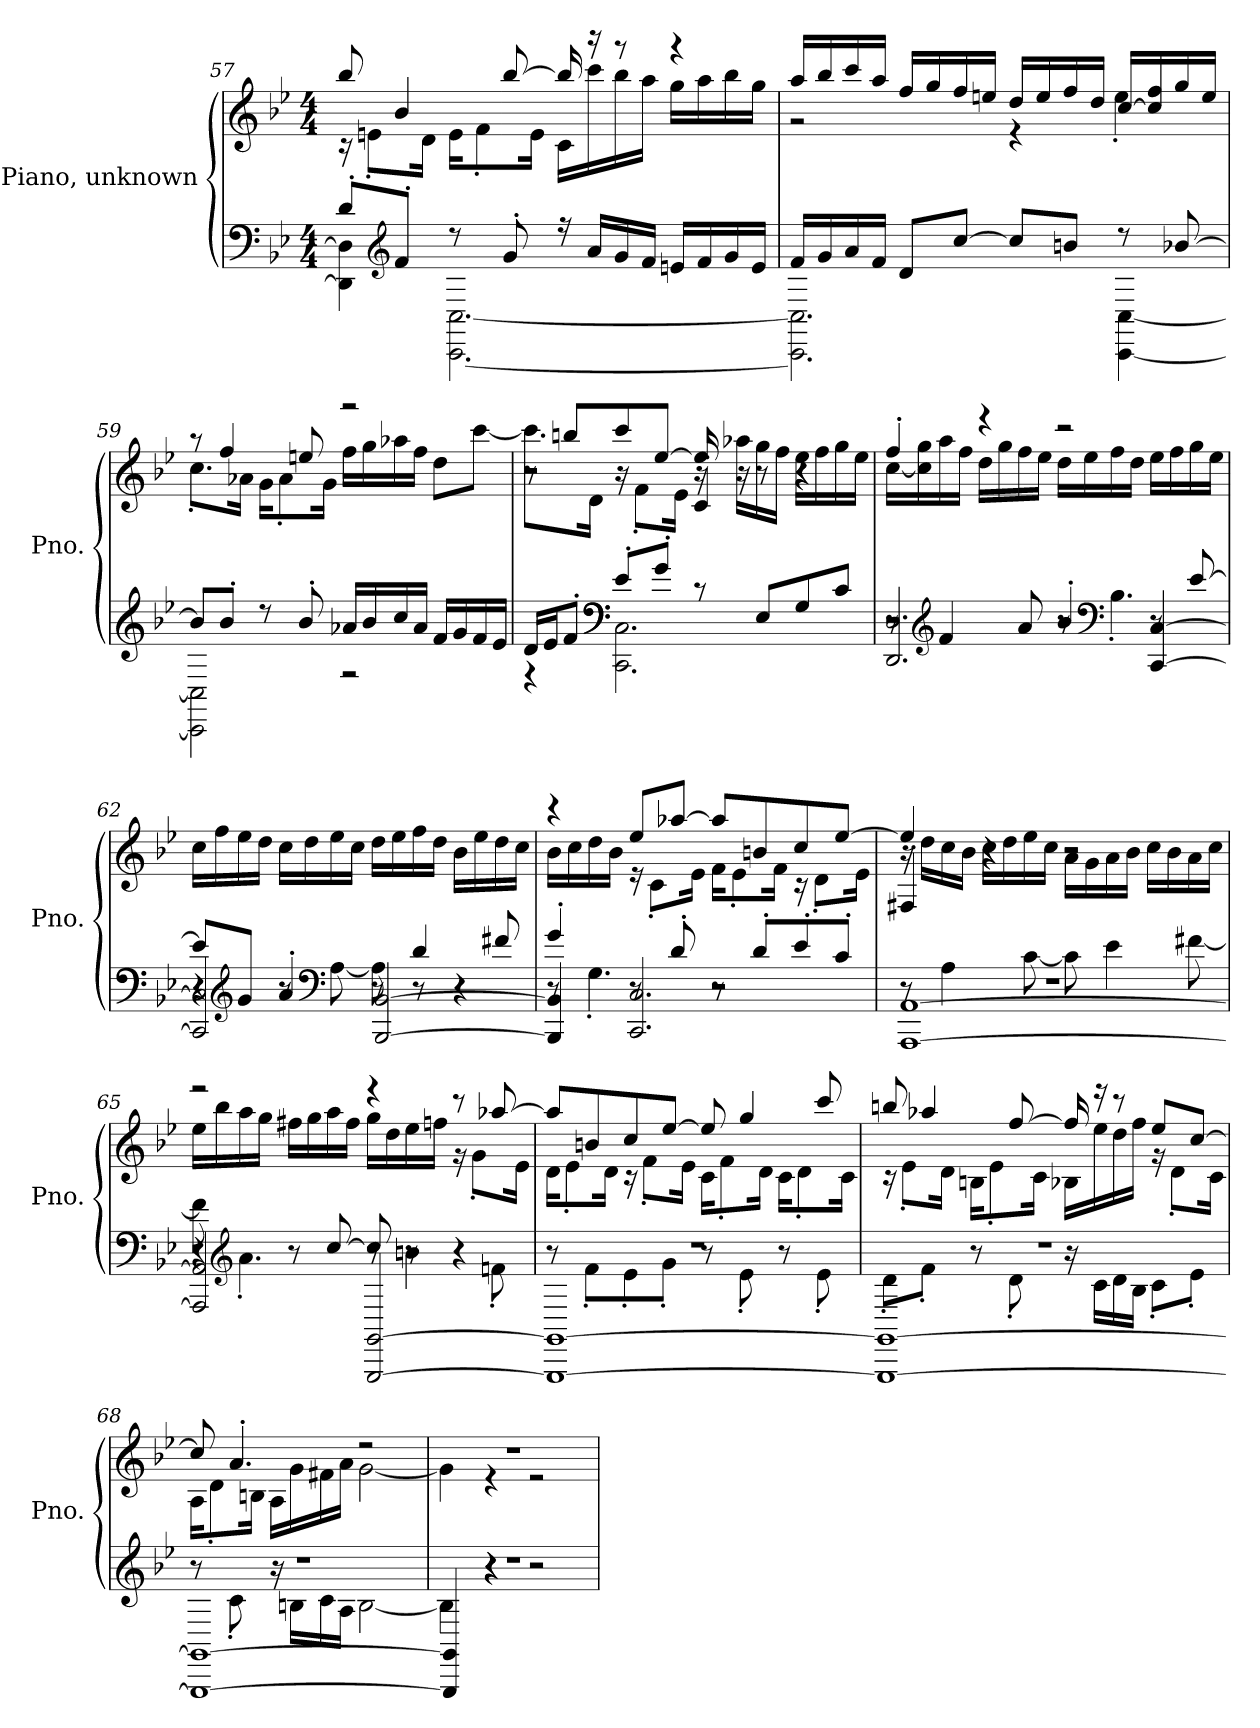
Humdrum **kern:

**kern	**kern
*part1	*part1
*staff2	*staff1
*I"Piano, unknown	*
*I'Pno.	*
!!LO:LB:g=z
*clefF4	*clefG2
*k[b-e-]	*k[b-e-]
*M4/4	*M4/4
=57	=57
*^	*^
8d'/L	4DD\] 4D\]	8bb-/	16r
.	.	.	8en'\L
*clefG2	*	*	*
8f'/J	.	4b-/	.
.	.	.	16d\Jk
8r	[2.CC\ [2.C\	.	16e\KL
.	.	.	8f'\
8g'/	.	[8bb-/	.
.	.	.	16e\Jk
16r	.	16bb-/]	16c\LL
16a/LL	.	16r	16ccc\
16g/	.	8r	16bb-\
16f/JJ	.	.	16aa\JJ
16en/LL	.	4r	16gg\LL
16f/	.	.	16aa\
16g/	.	.	16bb-\
16e/JJ	.	.	16gg\JJ
=58	=58	=58	=58
16f/LL	2.CC\] 2.C\]	16aa/LL	2r
16g/	.	16bb-/	.
16a/	.	16ccc/	.
16f/JJ	.	16aa/JJ	.
8d/L	.	16ff/LL	.
.	.	16gg/	.
[8cc/J	.	16ff/	.
.	.	16een/JJ	.
8cc/L]	.	16dd/LL	4r
.	.	16ee/	.
8bn/J	.	16ff/	.
.	.	16dd/JJ	.
8r	[4CC\ [4C\	[16cc/LL	4ee'\
.	.	16cc/] 16ff/	.
[8b-X/	.	16gg/	.
.	.	16ee/JJ	.
!!LO:LB:g=z	!!
=59	=59	=59	=59
8b-/L]	2CC\] 2C\]	8r	8.cc'\L
8b-'/J	.	4ff/	.
.	.	.	16a-X\Jk
8r	.	.	16g\KL
.	.	.	8a-'\
8b-'/	.	8een/	.
.	.	.	16g\Jk
16a-X/LL	2r	2r	16ff\LL
16b-/	.	.	16gg\
16cc/	.	.	16aa-X\
16a-/JJ	.	.	16ff\JJ
16f/LL	.	.	8dd\L
16g/	.	.	.
16f/	.	.	[8ccc\J
16e-/JJ	.	.	.
=60	=60	=60	=60
*	*	*	*^
16d/LL	4r	8r	8.ccc\L]	2r
16e-/J	.	.	.	.
8f'/J	.	8bbn/L	.	.
.	.	.	16d\Jk	.
*clefF4	*	*	*	*
8e-'/L	2.CC\ 2.C\	8ccc/	16r	.
.	.	.	8f'\L	.
8g'/J	.	[8ee-/J	.	.
.	.	.	16e-\Jk	.
8r	.	16ee-/]	16r	4c'/
.	.	16r	16aa-X\LL	.
8E-/L	.	8r	16gg\	.
.	.	.	16ff\JJ	.
8G/	.	4r	16ee-\LL	4r
.	.	.	16ff\	.
8c/J	.	.	16gg\	.
.	.	.	16ee-\JJ	.
*	*	*	*v	*v
!!LO:PB:g=z
=61	=61	=61	=61
*	*^	*	*
8r	2r	2.DD/ 2.D/	4ff'/	[16cc\LL
.	.	.	.	16cc\] 16gg\
*clefG2	*	*	*	*
4f/	.	.	.	16aa\
.	.	.	.	16ff\JJ
.	.	.	4r	16dd\LL
.	.	.	.	16gg\
8a/	.	.	.	16ff\
.	.	.	.	16ee-\JJ
4b-'/	8r	.	2r	16dd\LL
.	.	.	.	16ee-\
*clefF4	*	*	*	*
.	4.B-'\	.	.	16ff\
.	.	.	.	16dd\JJ
8r	.	[4CC/ [4C/	.	16ee-\LL
.	.	.	.	16ff\
[8e-/	.	.	.	16gg\
.	.	.	.	16ee-\JJ
*	*	*	*v	*v
=62	=62	=62	=62
8e-/L]	4r	2CC/] 2C/]	16cc\LL
.	.	.	16ff\
*clefG2	*	*	*
8g/J	.	.	16ee-\
.	.	.	16dd\JJ
4a'/	8r	.	16cc\LL
.	.	.	16dd\
*clefF4	*	*	*
.	[8A\	.	16ee-\
.	.	.	16cc\JJ
8r	8A\]	[2BBB-/ [2BB-/	16dd\LL
.	.	.	16ee-\
4d/	8r	.	16ff\
.	.	.	16dd\JJ
.	4r	.	16b-\LL
.	.	.	16ee-\
8f#X/	.	.	16dd\
.	.	.	16cc\JJ
!!LO:LB:g=z
=63	=63	=63	=63
*	*	*	*^
4g'/	8r	4BBB-/] 4BB-/]	4r	16b-\LL
.	.	.	.	16cc\
.	4.G'\	.	.	16dd\
.	.	.	.	16b-\JJ
8r	.	2.CC/ 2.C/	8ee-/L	16r
.	.	.	.	8c'\L
8d'/	.	.	[8aa-X/J	.
.	.	.	.	16e-\Jk
8r	2r	.	8aa-/L]	16f\KL
.	.	.	.	8e-'\
8d'/L	.	.	8bn/	.
.	.	.	.	16f\Jk
8e-'/	.	.	8cc/	16r
.	.	.	.	8d'\L
8c'/J	.	.	[8ee-/J	.
.	.	.	.	16e-\Jk
=64	=64	=64	=64	=64
*	*	*	*	*^
1r	8r	[1AAA [1AA	4ee-/]	16r	4F#X'/
.	.	.	.	16dd\LL	.
.	4A\	.	.	16cc\	.
.	.	.	.	16b-\JJ	.
.	.	.	4r	16cc\LL	4r
.	.	.	.	16dd\	.
.	[8c\	.	.	16ee-\	.
.	.	.	.	16cc\JJ	.
.	8c\]	.	2r	16a\LL	2r
.	.	.	.	16g\	.
.	4e-\	.	.	16a\	.
.	.	.	.	16b-\JJ	.
.	.	.	.	16cc\LL	.
.	.	.	.	16b-\	.
.	[8f#X\	.	.	16a\	.
.	.	.	.	16cc\JJ	.
*	*	*	*	*v	*v
!!LO:LB:g=z
=65	=65	=65	=65	=65
4r	8f#\]	2AAA/] 2AA/]	2r	16ee-\LL
.	.	.	.	16bb-\
*clefG2	*	*	*	*
.	4.a'\	.	.	16aa\
.	.	.	.	16gg\JJ
8r	.	.	.	16ff#X\LL
.	.	.	.	16gg\
[8cc/	.	.	.	16aa\
.	.	.	.	16ff#\JJ
8cc/]	8r	[2GGG/ [2GG/	4r	16gg\LL
.	.	.	.	16dd\
8r	4bn\	.	.	16ee-\
.	.	.	.	16ffn\JJ
4r	.	.	8r	16r
.	.	.	.	8g'\L
.	8fn'\	.	[8aa-X/	.
.	.	.	.	16e-\Jk
=66	=66	=66	=66	=66
1r	8r	1GGG_ 1GG_	8aa-/L]	16d\KL
.	.	.	.	8e-'\
.	8f'\L	.	8bn/	.
.	.	.	.	16d\Jk
.	8e-'\	.	8cc/	16r
.	.	.	.	8f'\L
.	8g'\J	.	[8ee-/J	.
.	.	.	.	16e-\Jk
.	8r	.	8ee-/]	16c\KL
.	.	.	.	8f'\
.	8e-'\	.	4gg/	.
.	.	.	.	16d\Jk
.	8r	.	.	16c\KL
.	.	.	.	8d'\
.	8e-'\	.	8ccc/	.
.	.	.	.	16c\Jk
!!LO:LB:g=z	!!
=67	=67	=67	=67	=67
1r	8d'\L	1GGG_ 1GG_	8bbn/	16r
.	.	.	.	8e-'\L
.	8f'\J	.	4aa-X/	.
.	.	.	.	16d\Jk
.	8r	.	.	16Bn\KL
.	.	.	.	8e-'\
.	8d'\	.	[8ff/	.
.	.	.	.	16c\Jk
.	16r	.	16ff/]	16B-X\LL
.	16c\LL	.	16r	16ee-\
.	16d\	.	8r	16dd\
.	16B-\JJ	.	.	16ff\JJ
.	8c'\L	.	8ee-/L	16r
.	.	.	.	8d'\L
.	8e-'\J	.	[8cc/J	.
.	.	.	.	16c\Jk
=68	=68	=68	=68	=68
1r	8r	1GGG_ 1GG_	8cc/]	16A\KL
.	.	.	.	8d'\
.	8c'\	.	4.a'/	.
.	.	.	.	16Bn\Jk
.	16r	.	.	16A\LL
.	16Bn\LL	.	.	16g\
.	16c\	.	.	16f#X\
.	16A\JJ	.	.	16a\JJ
.	[2B\	.	2r	[2g\
=69	=69	=69	=69	=69
1r	4B\]	4GGG/] 4GG/]	1r	4g\]
.	4r	4r	.	4r
.	2r	2r	.	2r
*v	*v	*v	*	*
*	*v	*v
=	=
*-	*-
